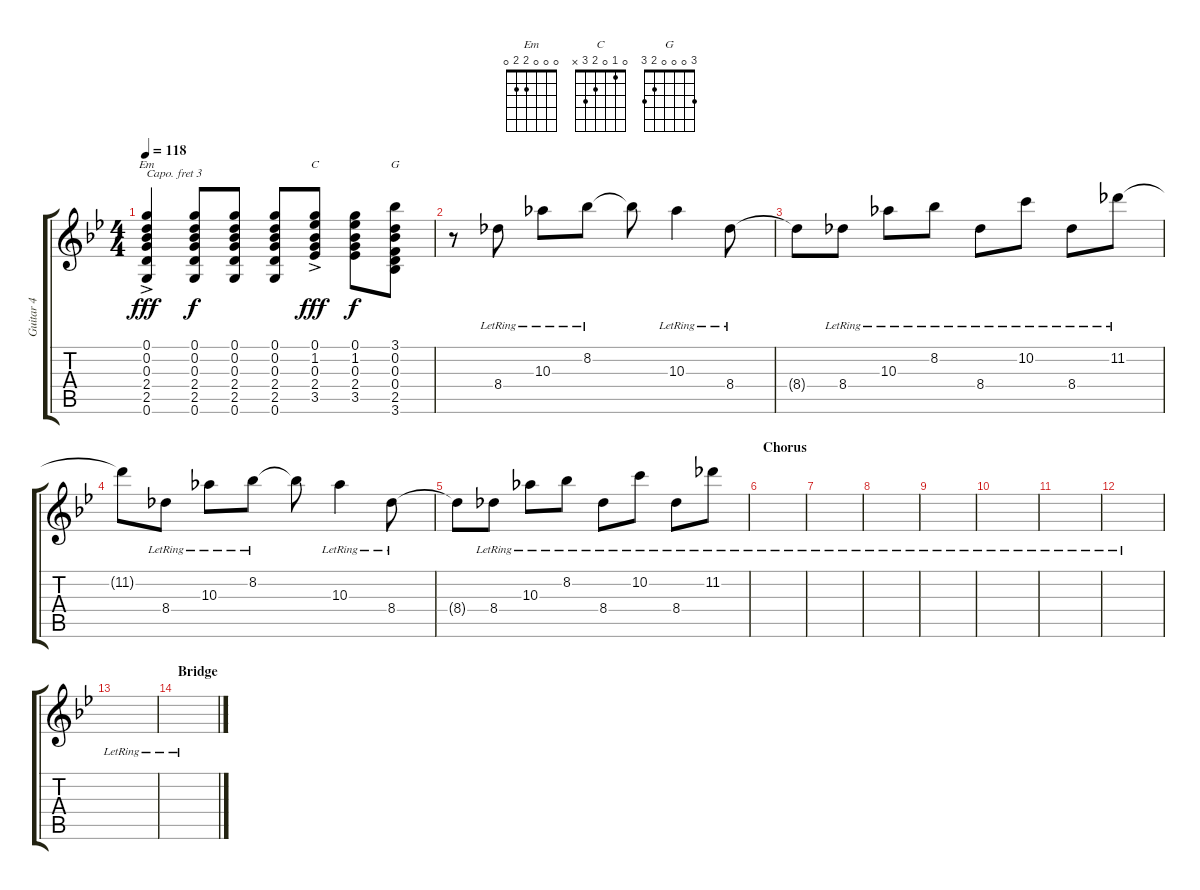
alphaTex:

\track ("Guitar 4" "Guitar 4") {instrument acousticguitarnylon}
\staff {score tabs}
\capo 3
\tuning (E4 B3 G3 D3 A2 E2) {hide}
\chord ("Em" 0 0 0 2 2 0)
\chord ("C" 0 1 0 2 3 x)
\chord ("G" 3 0 0 0 2 3)
\ts (4 4)
\tempo 118
\clef g2
\ks bb
(0.1{ac} 0.2{ac} 0.3{ac} 2.4{ac} 2.5{ac} 0.6{ac}).4{ch "Em" dy fff} (0.1 0.2 0.3 2.4 2.5 0.6).8{dy f} (0.1 0.2 0.3 2.4 2.5 0.6).8 (0.1 0.2 0.3 2.4 2.5 0.6).8 (0.1{ac} 1.2{ac} 0.3{ac} 2.4{ac} 3.5{ac}).8{ch "C" dy fff} (0.1 1.2 0.3 2.4 3.5).8{dy f} (3.1 0.2 0.3 0.4 2.5 3.6).8{ch "G"} |
r.8{volume 5} 8.4{lr}.8 10.3{lr}.8 8.2{lr}.8 8.2{t}.8 10.3{lr}.4 8.4{lr}.8 |
8.4{t}.8 8.4{lr}.8 10.3{lr}.8 8.2{lr}.8 8.4{lr}.8 10.2{lr}.8 8.4{lr}.8 11.2{lr}.8 |
11.2{t}.8 8.4{lr}.8 10.3{lr}.8 8.2{lr}.8 8.2{t}.8 10.3{lr}.4 8.4{lr}.8 |
8.4{t}.8 8.4{lr}.8 10.3{lr}.8 8.2{lr}.8 8.4{lr}.8 10.2{lr}.8 8.4{lr}.8 11.2{lr}.8 |
\section ("" "Chorus")
|
|
|
|
|
|
|
|
\section ("" "Bridge")
